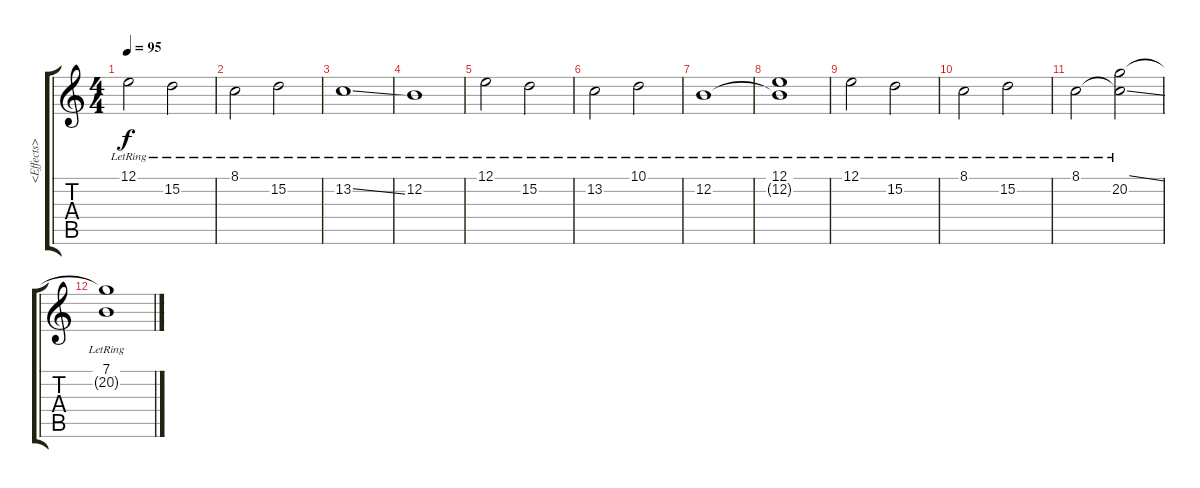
\track ("<Effects>" "<Effects>") {instrument lead6voice}
\staff {score tabs}
\tuning (E4 B3 G3 D3 A2 E2) {hide}
\ts (4 4)
\tempo 95
\clef g2
\ks c
12.1{lr}.2{dy f volume 4 instrument pad7halo} 15.2{lr}.2 |
8.1{lr}.2 15.2{lr}.2 |
13.2{ss lr}.1 |
12.2{lr}.1 |
12.1{lr}.2{volume 8 instrument pad7halo} 15.2{lr}.2 |
13.2{lr}.2 10.1{lr}.2 |
12.2{lr}.1 |
(12.1{lr} 12.2{t}).1 |
12.1{lr}.2{volume 4 instrument pad7halo} 15.2{lr}.2 |
8.1{lr}.2 15.2{lr}.2 |
8.1{lr}.2 (8.1{ss t} 20.2{lr}).2 |
(7.1{lr} 20.2{t}).1
